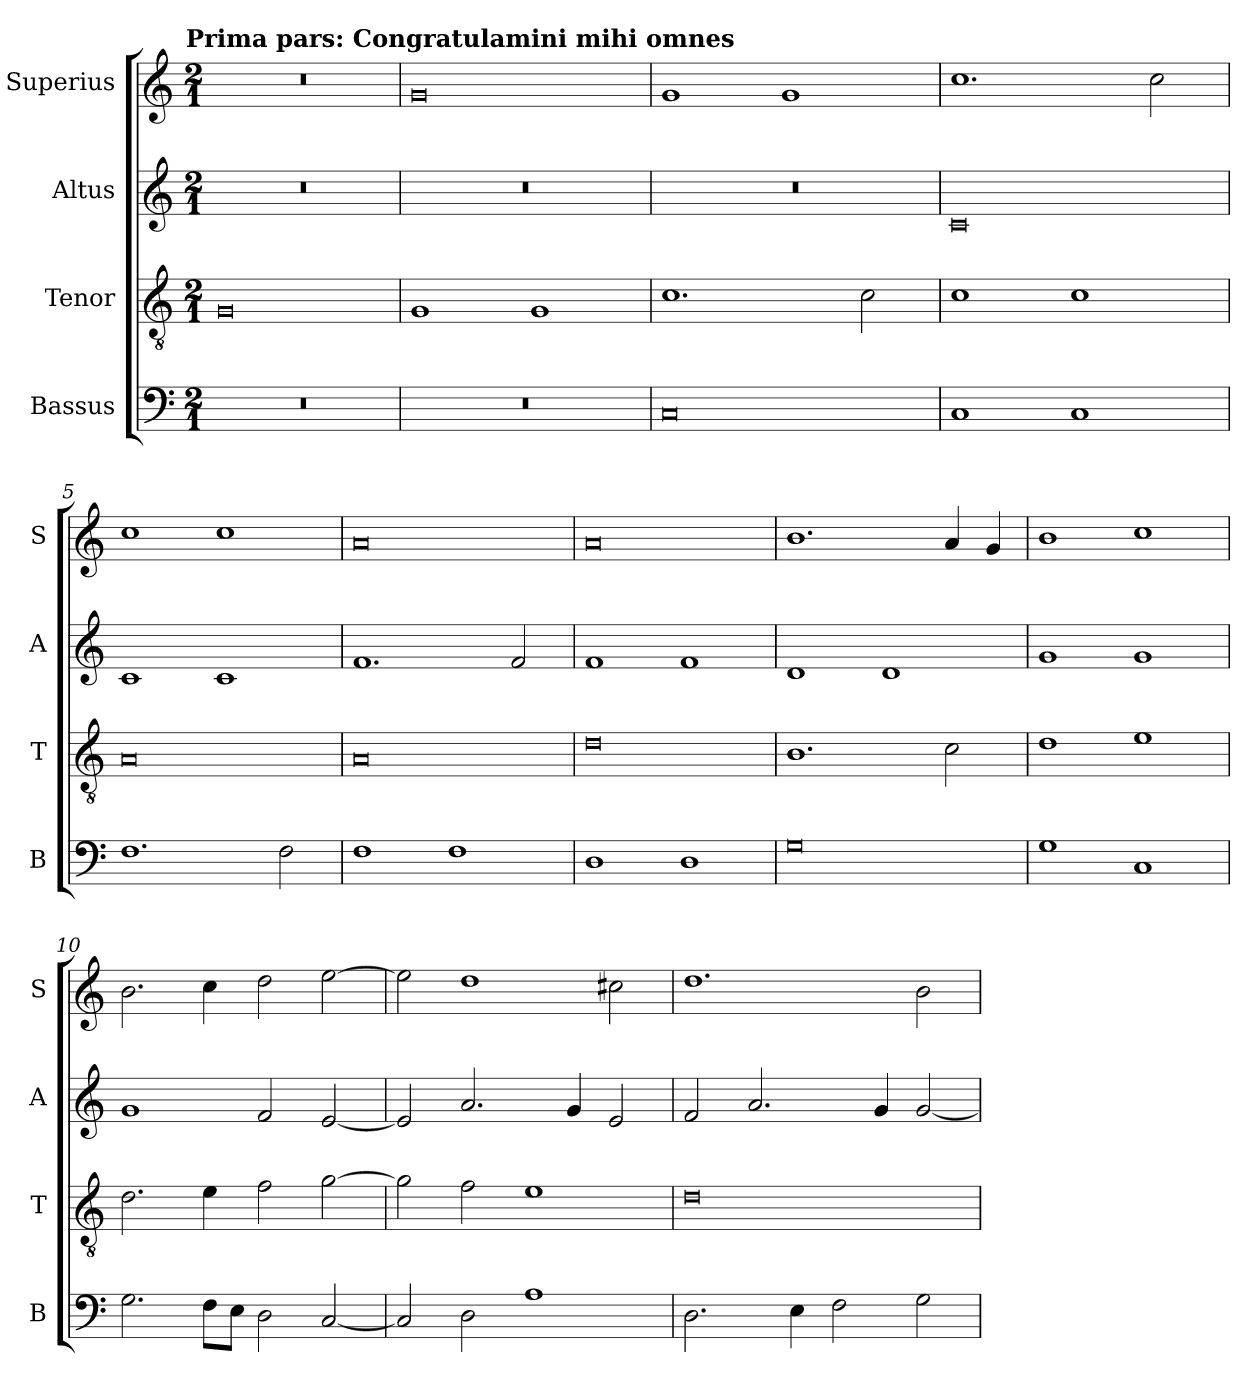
**kern	**kern	**kern	**kern
*part4	*part3	*part2	*part1
*staff4	*staff3	*staff2	*staff1
*I"Bassus	*I"Tenor	*I"Altus	*I"Superius
*I'B	*I'T	*I'A	*I'S
*clefF4	*clefGv2	*clefG2	*clefG2
*k[]	*k[]	*k[]	*k[]
*C:	*C:	*C:	*C:
!!LO:TX:omd:t=Prima pars&colon; Congratulamini mihi omnes
*M2/1	*M2/1	*M2/1	*M2/1
=1	=1	=1	=1
0r	0G	0r	0r
=2	=2	=2	=2
0r	1G	0r	0g
.	1G	.	.
=3	=3	=3	=3
0C	1.c	0r	1g
.	.	.	1g
.	2c	.	.
=4	=4	=4	=4
1C	1c	0c	1.cc
1C	1c	.	.
.	.	.	2cc
=5	=5	=5	=5
1.F	0A	1c	1cc
.	.	1c	1cc
2F	.	.	.
=6	=6	=6	=6
1F	0A	1.f	0a
1F	.	.	.
.	.	2f	.
=7	=7	=7	=7
1D	0d	1f	0a
1D	.	1f	.
=8	=8	=8	=8
0G	1.B	1d	1.b
.	.	1d	.
.	2c	.	4a
.	.	.	4g
=9	=9	=9	=9
1G	1d	1g	1b
1C	1e	1g	1cc
=10	=10	=10	=10
2.G	2.d	1g	2.b
8FL	4e	.	4cc
8EJ	.	.	.
2D	2f	2f	2dd
[2C	[2g	[2e	[2ee
=11	=11	=11	=11
2C]	2g]	2e]	2ee]
2D	2f	2.a	1dd
1A	1e	.	.
.	.	4g	.
.	.	2e	2cc#X
=12	=12	=12	=12
2.D	0d	2f	1.dd
.	.	2.a	.
4E	.	.	.
2F	.	.	.
.	.	4g	.
2G	.	[2g	2b
=	=	=	=
*-	*-	*-	*-
